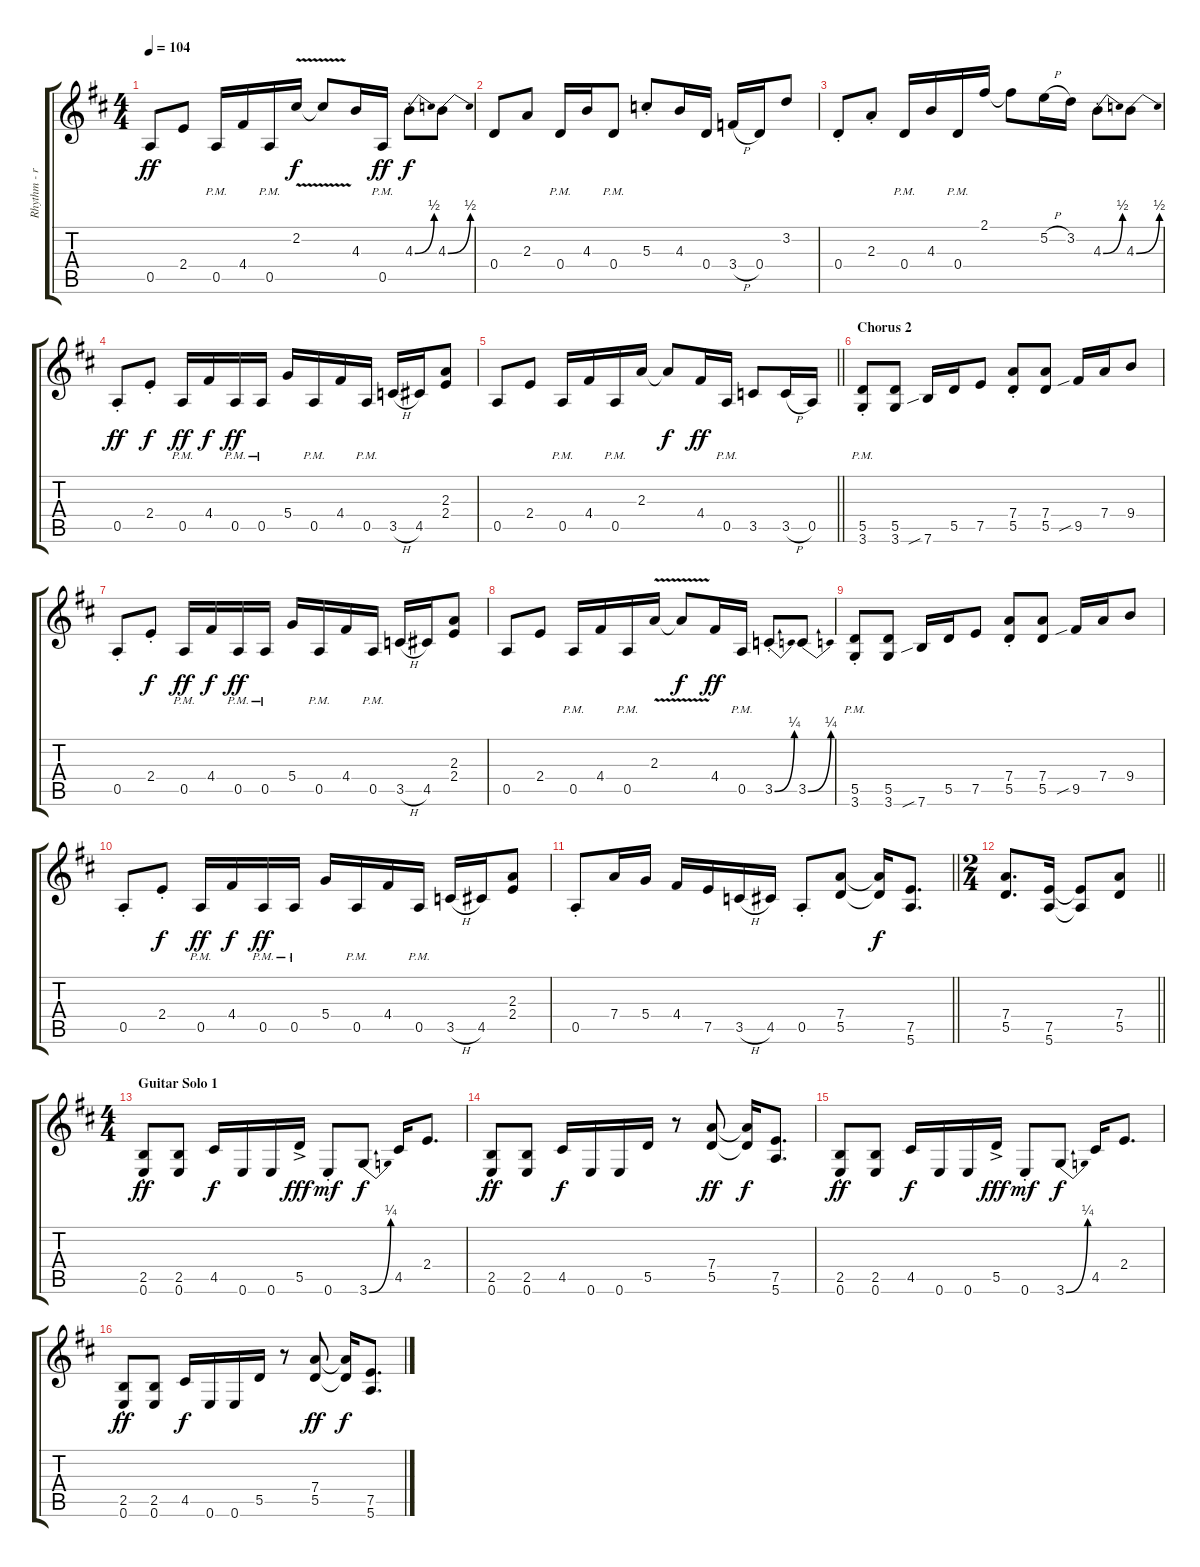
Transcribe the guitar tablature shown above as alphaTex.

\track ("Rhythm - right" "Rhythm - r") {instrument overdrivenguitar}
\staff {score tabs}
\tuning (E4 B3 G3 D3 A2 E2) {hide}
\ts (4 4)
\tempo 104
\clef g2
\ks bminor
0.5.8{dy ff} 2.4.8 0.5{pm}.16 4.4.16 0.5{pm}.16 2.2{v}.16{dy f} 2.2{t}.8 4.3.16 0.5{pm}.16{dy ff} 4.3{be (bend 0 0 60 2) st}.8{dy f} 4.3{be (bend 0 0 60 2)}.8 |
0.4.8 2.3.8 0.4{pm}.16 4.3.16 0.4{pm}.8 5.3{st}.8 4.3.16 0.4.16 3.4{h}.16 0.4.16 3.2.8 |
0.4{st}.8 2.3{st}.8 0.4{pm}.16 4.3.16 0.4{pm}.16 2.1.16 2.1{t}.8 5.2{h}.16 3.2.16 4.3{be (bend 0 0 60 2) st}.8 4.3{be (bend 0 0 60 2)}.8 |
0.5{st}.8{dy ff} 2.4{st}.8{dy f} 0.5{pm}.16{dy ff} 4.4.16{dy f} 0.5{pm}.16{dy ff} 0.5{pm}.16 5.4.16 0.5{pm}.16 4.4.16 0.5{pm}.16 3.5{h}.16 4.5.16 (2.3 2.4).8 |
\barLineRight lightlight
0.5.8 2.4.8 0.5{pm}.16 4.4.16 0.5{pm}.16 2.3.16 2.3{t}.8{dy f} 4.4.16{dy ff} 0.5{pm}.16 3.5.8 3.5{h}.16 0.5.16 |
\section ("" "Chorus 2")
(5.5{pm st} 3.6{st}).8 (5.5 3.6).8 7.6{sib}.16 5.5.16 7.5.8 (7.4{st} 5.5{st}).8 (7.4 5.5).8 9.5{sib}.16 7.4.16 9.4.8 |
0.5{st}.8 2.4{st}.8{dy f} 0.5{pm}.16{dy ff} 4.4.16{dy f} 0.5{pm}.16{dy ff} 0.5{pm}.16 5.4.16 0.5{pm}.16 4.4.16 0.5{pm}.16 3.5{h}.16 4.5.16 (2.3 2.4).8 |
0.5.8 2.4.8 0.5{pm}.16 4.4.16 0.5{pm}.16 2.3{v}.16 2.3{t}.8{dy f} 4.4.16{dy ff} 0.5{pm}.16 3.5{be (bend 0 0 60 1) st}.8 3.5{be (bend 0 0 60 1)}.8 |
(5.5{pm st} 3.6{st}).8 (5.5 3.6).8 7.6{sib}.16 5.5.16 7.5.8 (7.4{st} 5.5{st}).8 (7.4 5.5).8 9.5{sib}.16 7.4.16 9.4.8 |
0.5{st}.8 2.4{st}.8{dy f} 0.5{pm}.16{dy ff} 4.4.16{dy f} 0.5{pm}.16{dy ff} 0.5{pm}.16 5.4.16 0.5{pm}.16 4.4.16 0.5{pm}.16 3.5{h}.16 4.5.16 (2.3 2.4).8 |
\barLineRight lightlight
0.5{st}.8 7.4.16 5.4.16 4.4.16 7.5.16 3.5{h}.16 4.5.16 0.5{st}.8 (7.4 5.5).8 (7.4{t} 5.5{t}).16{dy f} (7.5 5.6).8{d} |
\ts (2 4)
\barLineRight lightlight
(7.4 5.5).8{d} (7.5 5.6).16 (7.5{t} 5.6{t}).8 (7.4 5.5).8 |
\ts (4 4)
\section ("" "Guitar Solo 1")
(2.5{st} 0.6{st}).8{dy ff} (2.5 0.6).8 4.5.16{dy f} 0.6.16 0.6.16 5.5{ac}.16{dy fff} 0.6{st}.8{dy mf} 3.6{be (bend 0 0 60 1)}.8{dy f} 4.5.16 2.4.8{d} |
(2.5{st} 0.6{st}).8{dy ff} (2.5 0.6).8 4.5.16{dy f} 0.6.16 0.6.16 5.5.16 r.8 (7.4 5.5).8{dy ff} (7.4{t} 5.5{t}).16{dy f} (7.5 5.6).8{d} |
(2.5{st} 0.6{st}).8{dy ff} (2.5 0.6).8 4.5.16{dy f} 0.6.16 0.6.16 5.5{ac}.16{dy fff} 0.6{st}.8{dy mf} 3.6{be (bend 0 0 60 1)}.8{dy f} 4.5.16 2.4.8{d} |
(2.5{st} 0.6{st}).8{dy ff} (2.5 0.6).8 4.5.16{dy f} 0.6.16 0.6.16 5.5.16 r.8 (7.4 5.5).8{dy ff} (7.4{t} 5.5{t}).16{dy f} (7.5 5.6).8{d}
